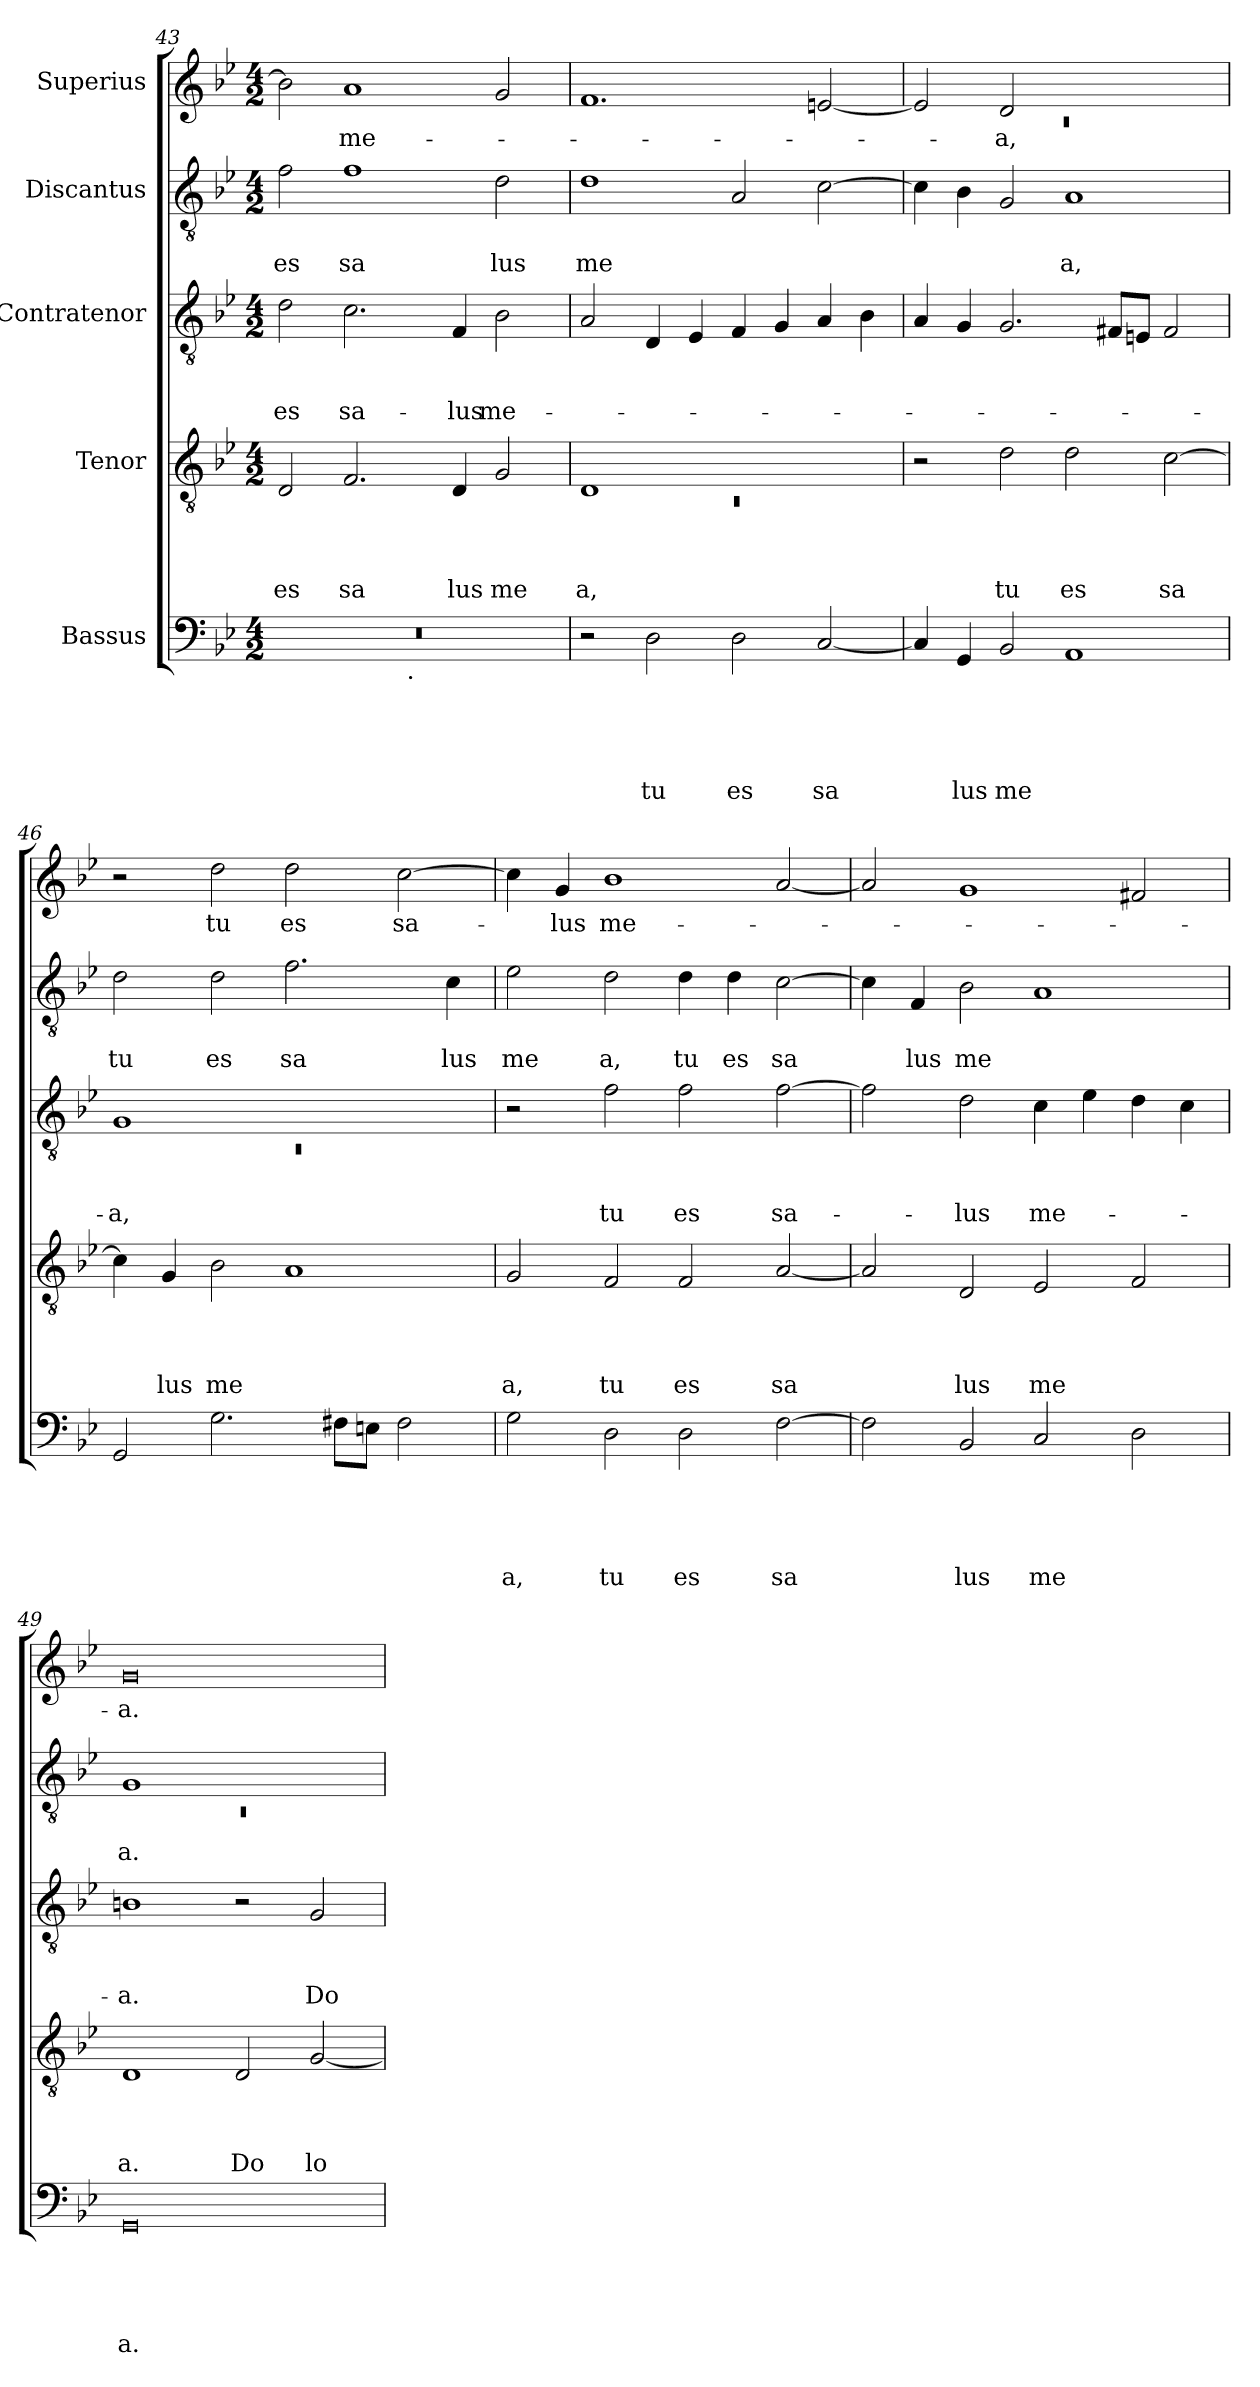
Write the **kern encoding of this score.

**kern	**text	**text	**text	**text	**text	**kern	**text	**text	**text	**text	**kern	**text	**text	**text	**kern	**text	**text	**kern	**text
*part5	*part5	*part5	*part5	*part5	*part5	*part4	*part4	*part4	*part4	*part4	*part3	*part3	*part3	*part3	*part2	*part2	*part2	*part1	*part1
*staff5	*staff5	*staff5	*staff5	*staff5	*staff5	*staff4	*staff4	*staff4	*staff4	*staff4	*staff3	*staff3	*staff3	*staff3	*staff2	*staff2	*staff2	*staff1	*staff1
*I"Bassus	*	*	*	*	*	*I"Tenor	*	*	*	*	*I"Contratenor	*	*	*	*I"Discantus	*	*	*I"Superius	*
*clefF4	*	*	*	*	*	*clefGv2	*	*	*	*	*clefGv2	*	*	*	*clefGv2	*	*	*clefG2	*
*k[b-e-]	*	*	*	*	*	*k[b-e-]	*	*	*	*	*k[b-e-]	*	*	*	*k[b-e-]	*	*	*k[b-e-]	*
*B-:	*	*	*	*	*	*B-:	*	*	*	*	*B-:	*	*	*	*B-:	*	*	*B-:	*
*M4/2	*	*	*	*	*	*M4/2	*	*	*	*	*M4/2	*	*	*	*M4/2	*	*	*M4/2	*
=43	=43	=43	=43	=43	=43	=43	=43	=43	=43	=43	=43	=43	=43	=43	=43	=43	=43	=43	=43
!	!	!	!	!	!	!	!	!	!	!LO:LY:b	!	!	!	!LO:LY:b	!	!	!LO:LY:b	!	!
*^	*	*	*	*	*	*	*	*	*	*	*	*	*	*	*	*	*	*	*
0r	2ryy	.	.	.	.	.	2D/	.	.	.	es	2d\	.	.	es	2f\	.	es	2b-\]	.
!	!	!	!	!	!	!	!	!	!	!	!LO:LY:b	!	!	!	!LO:LY:b	!	!	!LO:LY:b	!	!LO:LY:b
.	4...ryy	.	.	.	.	.	2.F/	.	.	.	sa	2.c\	.	.	sa-	1f	.	sa	1a	me-
!	!LO:TX:b:t=.	!	!	!	!	!	!	!	!	!	!	!	!	!	!	!	!	!	!	!
.	1ryy	.	.	.	.	.	.	.	.	.	.	.	.	.	.	.	.	.	.	.
!	!	!	!	!	!	!	!	!	!	!	!LO:LY:b	!	!	!	!LO:LY:b	!	!	!	!	!
.	.	.	.	.	.	.	4D/	.	.	.	lus	4F/	.	.	-lus	.	.	.	.	.
!	!	!	!	!	!	!	!	!	!	!	!LO:LY:b	!	!	!	!LO:LY:b	!	!	!LO:LY:b	!	!
.	.	.	.	.	.	.	2G/	.	.	.	me	2B-\	.	.	me-	2d\	.	lus	2g/	.
.	32ryy	.	.	.	.	.	.	.	.	.	.	.	.	.	.	.	.	.	.	.
=44	=44	=44	=44	=44	=44	=44	=44	=44	=44	=44	=44	=44	=44	=44	=44	=44	=44	=44	=44	=44
*	*	*	*	*	*	*	*^	*	*	*	*	*	*	*	*	*	*	*	*	*
!	!	!	!	!	!	!	!	!LO:N:vis=1	!	!	!	!LO:LY:b	!	!	!	!	!	!	!LO:LY:b	!	!
*v	*v	*	*	*	*	*	*	*	*	*	*	*	*	*	*	*	*	*	*	*	*
2r	.	.	.	.	.	1D	0rC	.	.	.	a,	2A/	.	.	.	1d	.	me	1.f	.
!	!	!	!	!	!LO:LY:b	!	!	!	!	!	!	!	!	!	!	!	!	!	!	!
2D\	.	.	.	.	tu	.	.	.	.	.	.	4D/	.	.	.	.	.	.	.	.
.	.	.	.	.	.	.	.	.	.	.	.	4E-/	.	.	.	.	.	.	.	.
!	!	!	!	!	!LO:LY:b	!	!	!	!	!	!	!	!	!	!	!	!	!	!	!
2D\	.	.	.	.	es	1ryy	.	.	.	.	.	4F/	.	.	.	2A/	.	.	.	.
.	.	.	.	.	.	.	.	.	.	.	.	4G/	.	.	.	.	.	.	.	.
!	!	!	!	!	!LO:LY:b	!	!	!	!	!	!	!	!	!	!	!	!	!	!	!
[<2C/	.	.	.	.	sa	.	.	.	.	.	.	4A/	.	.	.	[>2c\	.	.	[<2en/	.
.	.	.	.	.	.	.	.	.	.	.	.	4B-\	.	.	.	.	.	.	.	.
*	*	*	*	*	*	*v	*v	*	*	*	*	*	*	*	*	*	*	*	*	*
=45	=45	=45	=45	=45	=45	=45	=45	=45	=45	=45	=45	=45	=45	=45	=45	=45	=45	=45	=45
*	*	*	*	*	*	*	*	*	*	*	*	*	*	*	*	*	*	*^	*
!	!	!	!	!	!	!	!	!	!	!	!	!	!	!	!	!	!	!	!LO:N:vis=1	!
4C/]	.	.	.	.	.	2r	.	.	.	.	4A/	.	.	.	4c\]	.	.	2e/]	0rc	.
!	!	!	!	!	!LO:LY:b	!	!	!	!	!	!	!	!	!	!	!	!	!	!	!
4GG/	.	.	.	.	lus	.	.	.	.	.	4G/	.	.	.	4B-\	.	.	.	.	.
!	!	!	!	!	!LO:LY:b	!	!	!	!	!LO:LY:b	!	!	!	!	!	!	!	!	!	!LO:LY:b
2BB-/	.	.	.	.	me	2d\	.	.	.	tu	2.G/	.	.	.	2G/	.	.	2d/	.	-a,
!	!	!	!	!	!	!	!	!	!	!LO:LY:b	!	!	!	!	!	!	!LO:LY:b	!	!	!
1AA	.	.	.	.	.	2d\	.	.	.	es	.	.	.	.	1A	.	a,	1ryy	.	.
.	.	.	.	.	.	.	.	.	.	.	8F#X/L	.	.	.	.	.	.	.	.	.
.	.	.	.	.	.	.	.	.	.	.	8En/J	.	.	.	.	.	.	.	.	.
!	!	!	!	!	!	!	!	!	!	!LO:LY:b	!	!	!	!	!	!	!	!	!	!
.	.	.	.	.	.	[>2c\	.	.	.	sa	2F#/	.	.	.	.	.	.	.	.	.
*	*	*	*	*	*	*	*	*	*	*	*	*	*	*	*	*	*	*v	*v	*
=46	=46	=46	=46	=46	=46	=46	=46	=46	=46	=46	=46	=46	=46	=46	=46	=46	=46	=46	=46
*	*	*	*	*	*	*	*	*	*	*	*^	*	*	*	*	*	*	*	*
!	!	!	!	!	!	!	!	!	!	!	!	!LO:N:vis=1	!	!	!LO:LY:b	!	!	!LO:LY:b	!	!
2GG/	.	.	.	.	.	4c\]	.	.	.	.	1G	0rC	.	.	-a,	2d\	.	tu	2r	.
!	!	!	!	!	!	!	!	!	!	!LO:LY:b	!	!	!	!	!	!	!	!	!	!
.	.	.	.	.	.	4G/	.	.	.	lus	.	.	.	.	.	.	.	.	.	.
!	!	!	!	!	!	!	!	!	!	!LO:LY:b	!	!	!	!	!	!	!	!LO:LY:b	!	!LO:LY:b
2.G\	.	.	.	.	.	2B-\	.	.	.	me	.	.	.	.	.	2d\	.	es	2dd\	tu
!	!	!	!	!	!	!	!	!	!	!	!	!	!	!	!	!	!	!LO:LY:b	!	!LO:LY:b
.	.	.	.	.	.	1A	.	.	.	.	1ryy	.	.	.	.	2.f\	.	sa	2dd\	es
8F#X\L	.	.	.	.	.	.	.	.	.	.	.	.	.	.	.	.	.	.	.	.
8En\J	.	.	.	.	.	.	.	.	.	.	.	.	.	.	.	.	.	.	.	.
!	!	!	!	!	!	!	!	!	!	!	!	!	!	!	!	!	!	!	!	!LO:LY:b
2F#\	.	.	.	.	.	.	.	.	.	.	.	.	.	.	.	.	.	.	[>2cc\	sa-
!	!	!	!	!	!	!	!	!	!	!	!	!	!	!	!	!	!	!LO:LY:b	!	!
.	.	.	.	.	.	.	.	.	.	.	.	.	.	.	.	4c\	.	lus	.	.
*	*	*	*	*	*	*	*	*	*	*	*v	*v	*	*	*	*	*	*	*	*
=47	=47	=47	=47	=47	=47	=47	=47	=47	=47	=47	=47	=47	=47	=47	=47	=47	=47	=47	=47
!	!	!	!	!	!LO:LY:b	!	!	!	!	!LO:LY:b	!	!	!	!	!	!	!LO:LY:b	!	!
2G\	.	.	.	.	a,	2G/	.	.	.	a,	2r	.	.	.	2e-\	.	me	4cc\]	.
!	!	!	!	!	!	!	!	!	!	!	!	!	!	!	!	!	!	!	!LO:LY:b
.	.	.	.	.	.	.	.	.	.	.	.	.	.	.	.	.	.	4g/	-lus
!	!	!	!	!	!LO:LY:b	!	!	!	!	!LO:LY:b	!	!	!	!LO:LY:b	!	!	!LO:LY:b	!	!LO:LY:b
2D\	.	.	.	.	tu	2F/	.	.	.	tu	2f\	.	.	tu	2d\	.	a,	1b-	me-
!	!	!	!	!	!LO:LY:b	!	!	!	!	!LO:LY:b	!	!	!	!LO:LY:b	!	!	!LO:LY:b	!	!
2D\	.	.	.	.	es	2F/	.	.	.	es	2f\	.	.	es	4d\	.	tu	.	.
!	!	!	!	!	!	!	!	!	!	!	!	!	!	!	!	!	!LO:LY:b	!	!
.	.	.	.	.	.	.	.	.	.	.	.	.	.	.	4d\	.	es	.	.
!	!	!	!	!	!LO:LY:b	!	!	!	!	!LO:LY:b	!	!	!	!LO:LY:b	!	!	!LO:LY:b	!	!
[<2F\	.	.	.	.	sa	[<2A/	.	.	.	sa	[<2f\	.	.	sa-	[<2c\	.	sa	[<2a</	.
!!LO:LB:g=z
=48	=48	=48	=48	=48	=48	=48	=48	=48	=48	=48	=48	=48	=48	=48	=48	=48	=48	=48	=48
2F\]	.	.	.	.	.	2A/]	.	.	.	.	2f\]	.	.	.	4c\]	.	.	2a/]	.
!	!	!	!	!	!	!	!	!	!	!	!	!	!	!	!	!	!LO:LY:b	!	!
.	.	.	.	.	.	.	.	.	.	.	.	.	.	.	4F/	.	lus	.	.
!	!	!	!	!	!LO:LY:b	!	!	!	!	!LO:LY:b	!	!	!	!LO:LY:b	!	!	!LO:LY:b	!	!
2BB-/	.	.	.	.	lus	2D/	.	.	.	lus	2d\	.	.	-lus	2B-\	.	me	1g	.
!	!	!	!	!	!LO:LY:b	!	!	!	!	!LO:LY:b	!	!	!	!LO:LY:b	!	!	!	!	!
2C/	.	.	.	.	me	2E-/	.	.	.	me	4c\	.	.	me-	1A	.	.	.	.
.	.	.	.	.	.	.	.	.	.	.	4e-\	.	.	.	.	.	.	.	.
2D\	.	.	.	.	.	2F/	.	.	.	.	4d\	.	.	.	.	.	.	2f#X/	.
.	.	.	.	.	.	.	.	.	.	.	4c\	.	.	.	.	.	.	.	.
=49	=49	=49	=49	=49	=49	=49	=49	=49	=49	=49	=49	=49	=49	=49	=49	=49	=49	=49	=49
*	*	*	*	*	*	*	*	*	*	*	*	*	*	*	*^	*	*	*	*
!	!	!	!	!	!LO:LY:b	!	!	!	!	!LO:LY:b	!	!	!	!LO:LY:b	!	!LO:N:vis=1	!	!LO:LY:b	!	!LO:LY:b
0GG	.	.	.	.	a.	1D	.	.	.	a.	1Bn	.	.	-a.	1G	0rC	.	a.	0g	-a.
!	!	!	!	!	!	!	!	!	!	!LO:LY:b	!	!	!	!	!	!	!	!	!	!
.	.	.	.	.	.	2D/	.	.	.	Do	2r	.	.	.	1ryy	.	.	.	.	.
!	!	!	!	!	!	!	!	!	!	!LO:LY:b	!	!	!	!LO:LY:b	!	!	!	!	!	!
.	.	.	.	.	.	[<2G/	.	.	.	lo	2G/	.	.	Do-	.	.	.	.	.	.
*	*	*	*	*	*	*	*	*	*	*	*	*	*	*	*v	*v	*	*	*	*
=	=	=	=	=	=	=	=	=	=	=	=	=	=	=	=	=	=	=	=
*-	*-	*-	*-	*-	*-	*-	*-	*-	*-	*-	*-	*-	*-	*-	*-	*-	*-	*-	*-
